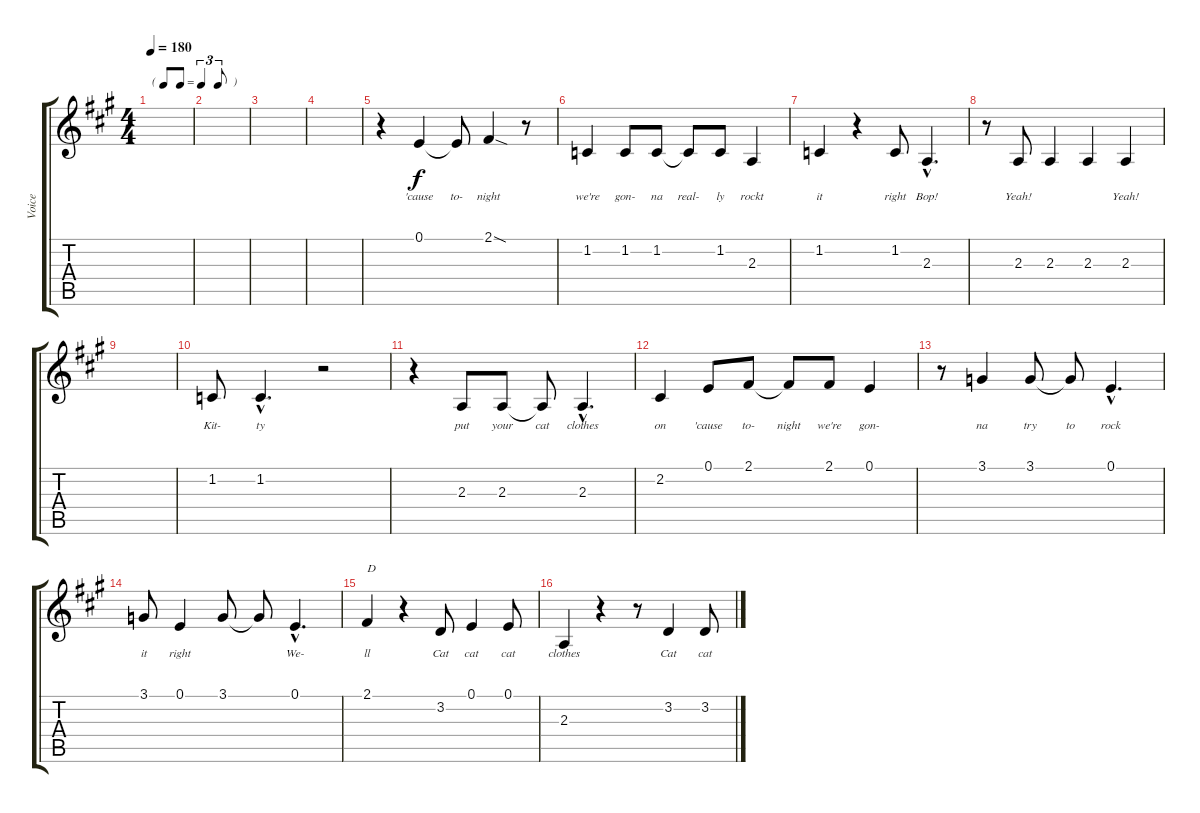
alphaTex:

\track ("Voice" "Voice") {instrument altosax}
\staff {score tabs}
\tuning (E4 B3 G3 D3 A2 E2) {hide}
\ts (4 4)
\tf triplet8th
\tempo 180
\clef g2
\ks a
|
|
|
|
r.4 0.1.4{lyrics (0 "'cause") lyrics (1 "") lyrics (2 "") lyrics (3 "") lyrics (4 "")} 0.1{t}.8{lyrics (0 "to-") lyrics (1 "") lyrics (2 "") lyrics (3 "") lyrics (4 "")} 2.1{sod}.4{lyrics (0 "night") lyrics (1 "") lyrics (2 "") lyrics (3 "") lyrics (4 "")} r.8 |
1.2.4{lyrics (0 "we're") lyrics (1 "") lyrics (2 "") lyrics (3 "") lyrics (4 "")} 1.2.8{lyrics (0 "gon-") lyrics (1 "") lyrics (2 "") lyrics (3 "") lyrics (4 "")} 1.2.8{lyrics (0 "na") lyrics (1 "") lyrics (2 "") lyrics (3 "") lyrics (4 "")} 1.2{t}.8{lyrics (0 "real-") lyrics (1 "") lyrics (2 "") lyrics (3 "") lyrics (4 "")} 1.2.8{lyrics (0 "ly") lyrics (1 "") lyrics (2 "") lyrics (3 "") lyrics (4 "")} 2.3.4{lyrics (0 "rockt") lyrics (1 "") lyrics (2 "") lyrics (3 "") lyrics (4 "")} |
1.2.4{lyrics (0 "it") lyrics (1 "") lyrics (2 "") lyrics (3 "") lyrics (4 "")} r.4 1.2.8{lyrics (0 "right") lyrics (1 "") lyrics (2 "") lyrics (3 "") lyrics (4 "")} 2.3{hac}.4{d lyrics (0 "Bop!") lyrics (1 "") lyrics (2 "") lyrics (3 "") lyrics (4 "")} |
r.8 2.3.8{lyrics (0 "Yeah!") lyrics (1 "") lyrics (2 "") lyrics (3 "") lyrics (4 "")} 2.3.4{lyrics (0 "") lyrics (1 "") lyrics (2 "") lyrics (3 "") lyrics (4 "")} 2.3.4{lyrics (0 "") lyrics (1 "") lyrics (2 "") lyrics (3 "") lyrics (4 "")} 2.3.4{lyrics (0 "Yeah!") lyrics (1 "") lyrics (2 "") lyrics (3 "") lyrics (4 "")} |
|
1.2.8{lyrics (0 "Kit-") lyrics (1 "") lyrics (2 "") lyrics (3 "") lyrics (4 "")} 1.2{hac}.4{d lyrics (0 "ty") lyrics (1 "") lyrics (2 "") lyrics (3 "") lyrics (4 "")} r.2 |
r.4 2.3.8{lyrics (0 "put") lyrics (1 "") lyrics (2 "") lyrics (3 "") lyrics (4 "")} 2.3.8{lyrics (0 "your") lyrics (1 "") lyrics (2 "") lyrics (3 "") lyrics (4 "")} 2.3{t}.8{lyrics (0 "cat") lyrics (1 "") lyrics (2 "") lyrics (3 "") lyrics (4 "")} 2.3{hac}.4{d lyrics (0 "clothes") lyrics (1 "") lyrics (2 "") lyrics (3 "") lyrics (4 "")} |
2.2.4{lyrics (0 "on") lyrics (1 "") lyrics (2 "") lyrics (3 "") lyrics (4 "")} 0.1.8{lyrics (0 "'cause") lyrics (1 "") lyrics (2 "") lyrics (3 "") lyrics (4 "")} 2.1.8{lyrics (0 "to-") lyrics (1 "") lyrics (2 "") lyrics (3 "") lyrics (4 "")} 2.1{t}.8{lyrics (0 "night") lyrics (1 "") lyrics (2 "") lyrics (3 "") lyrics (4 "")} 2.1.8{lyrics (0 "we're") lyrics (1 "") lyrics (2 "") lyrics (3 "") lyrics (4 "")} 0.1.4{lyrics (0 "gon-") lyrics (1 "") lyrics (2 "") lyrics (3 "") lyrics (4 "")} |
r.8 3.1.4{lyrics (0 "na") lyrics (1 "") lyrics (2 "") lyrics (3 "") lyrics (4 "")} 3.1.8{lyrics (0 "try") lyrics (1 "") lyrics (2 "") lyrics (3 "") lyrics (4 "")} 3.1{t}.8{lyrics (0 "to") lyrics (1 "") lyrics (2 "") lyrics (3 "") lyrics (4 "")} 0.1{hac}.4{d lyrics (0 "rock") lyrics (1 "") lyrics (2 "") lyrics (3 "") lyrics (4 "")} |
3.1.8{lyrics (0 "it") lyrics (1 "") lyrics (2 "") lyrics (3 "") lyrics (4 "")} 0.1.4{lyrics (0 "right") lyrics (1 "") lyrics (2 "") lyrics (3 "") lyrics (4 "")} 3.1.8{lyrics (0 "") lyrics (1 "") lyrics (2 "") lyrics (3 "") lyrics (4 "")} 3.1{t}.8{lyrics (0 "") lyrics (1 "") lyrics (2 "") lyrics (3 "") lyrics (4 "")} 0.1{hac}.4{d lyrics (0 "We-") lyrics (1 "") lyrics (2 "") lyrics (3 "") lyrics (4 "")} |
2.1.4{txt "D" lyrics (0 "ll") lyrics (1 "") lyrics (2 "") lyrics (3 "") lyrics (4 "")} r.4 3.2.8{lyrics (0 "Cat") lyrics (1 "") lyrics (2 "") lyrics (3 "") lyrics (4 "")} 0.1.4{lyrics (0 "cat") lyrics (1 "") lyrics (2 "") lyrics (3 "") lyrics (4 "")} 0.1.8{lyrics (0 "cat") lyrics (1 "") lyrics (2 "") lyrics (3 "") lyrics (4 "")} |
2.3.4{lyrics (0 "clothes") lyrics (1 "") lyrics (2 "") lyrics (3 "") lyrics (4 "")} r.4 r.8 3.2.4{lyrics (0 "Cat") lyrics (1 "") lyrics (2 "") lyrics (3 "") lyrics (4 "")} 3.2.8{lyrics (0 "cat") lyrics (1 "") lyrics (2 "") lyrics (3 "") lyrics (4 "")}
